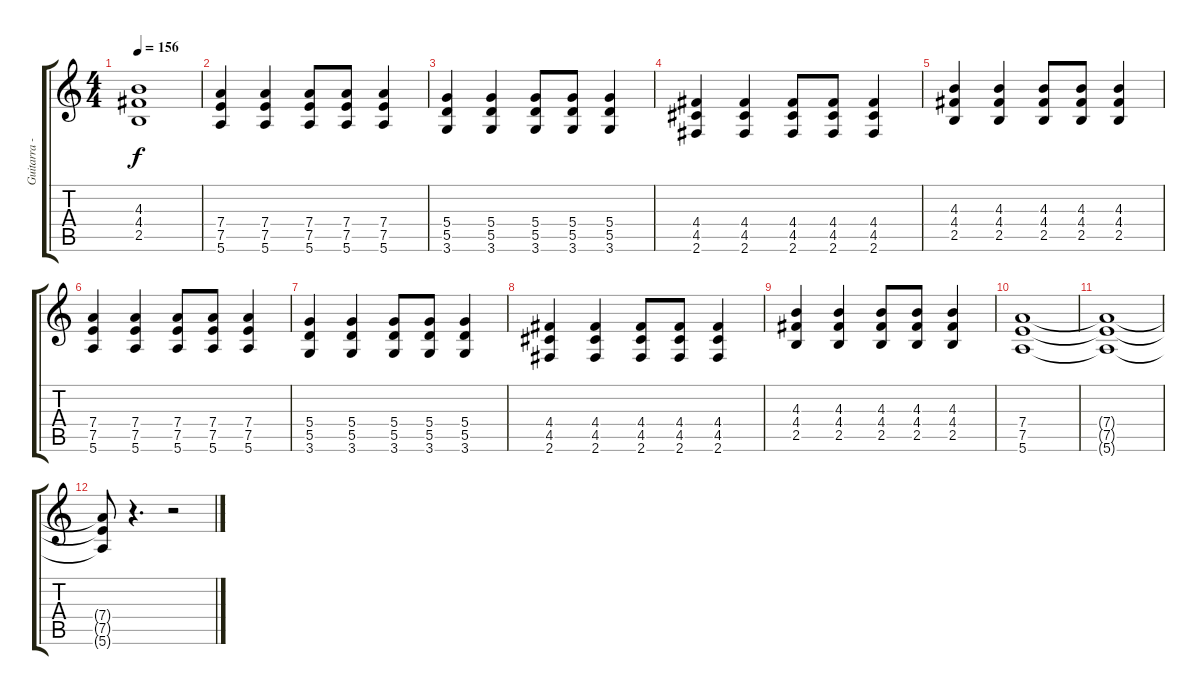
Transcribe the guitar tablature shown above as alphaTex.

\track ("Guitarra - Zé Pedro" "Guitarra -") {instrument distortionguitar}
\staff {score tabs}
\tuning (E4 B3 G3 D3 A2 E2) {hide}
\ts (4 4)
\tempo 156
\clef g2
\ks c
(4.3 4.4 2.5).1{dy f} |
(7.4 7.5 5.6).4 (7.4 7.5 5.6).4 (7.4 7.5 5.6).8 (7.4 7.5 5.6).8 (7.4 7.5 5.6).4 |
(5.4 5.5 3.6).4 (5.4 5.5 3.6).4 (5.4 5.5 3.6).8 (5.4 5.5 3.6).8 (5.4 5.5 3.6).4 |
(4.4 4.5 2.6).4 (4.4 4.5 2.6).4 (4.4 4.5 2.6).8 (4.4 4.5 2.6).8 (4.4 4.5 2.6).4 |
(4.3 4.4 2.5).4 (4.3 4.4 2.5).4 (4.3 4.4 2.5).8 (4.3 4.4 2.5).8 (4.3 4.4 2.5).4 |
(7.4 7.5 5.6).4 (7.4 7.5 5.6).4 (7.4 7.5 5.6).8 (7.4 7.5 5.6).8 (7.4 7.5 5.6).4 |
(5.4 5.5 3.6).4 (5.4 5.5 3.6).4 (5.4 5.5 3.6).8 (5.4 5.5 3.6).8 (5.4 5.5 3.6).4 |
(4.4 4.5 2.6).4 (4.4 4.5 2.6).4 (4.4 4.5 2.6).8 (4.4 4.5 2.6).8 (4.4 4.5 2.6).4 |
(4.3 4.4 2.5).4 (4.3 4.4 2.5).4 (4.3 4.4 2.5).8 (4.3 4.4 2.5).8 (4.3 4.4 2.5).4 |
(7.4 7.5 5.6).1 |
(7.4{t} 7.5{t} 5.6{t}).1 |
(7.4{t} 7.5{t} 5.6{t}).8 r.4{d} r.2
